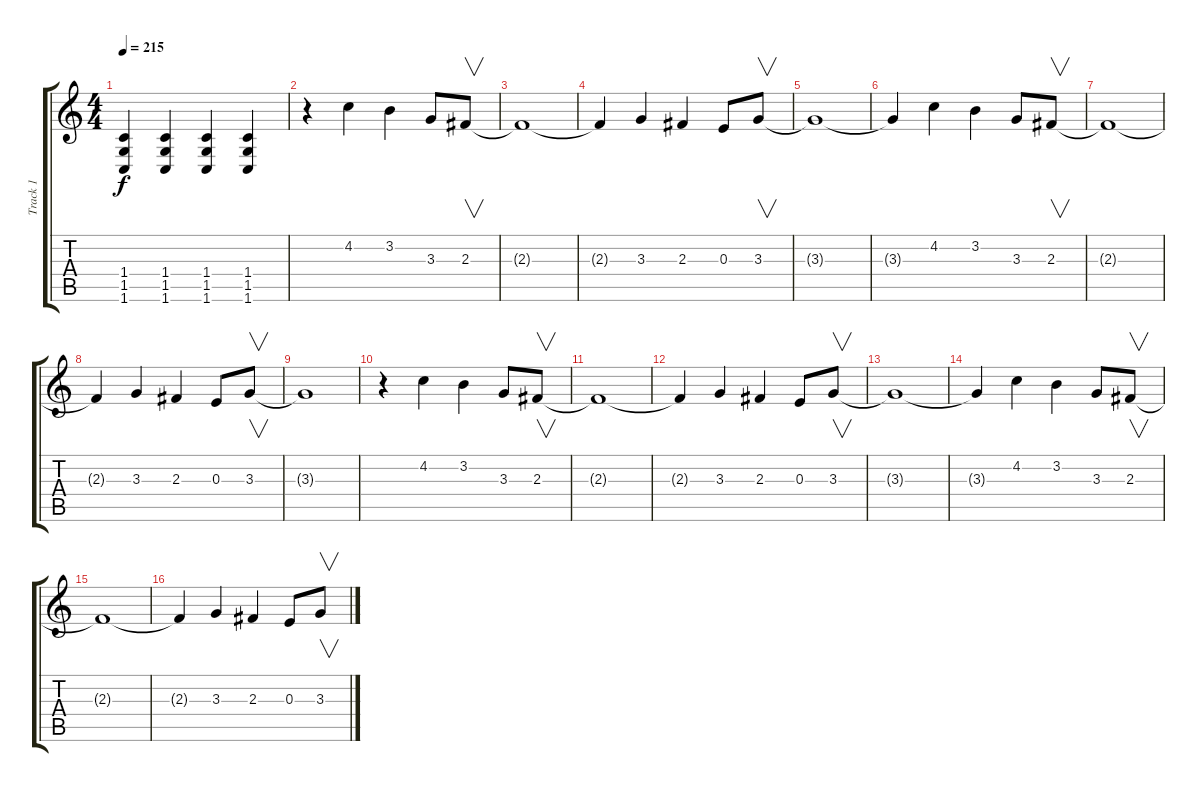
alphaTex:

\track ("Track 1" "Track 1") {instrument distortionguitar}
\staff {score tabs}
\tuning (Db4 Ab3 E3 B2 Gb2 B1) {hide}
\ts (4 4)
\tempo 215
\clef g2
\ks c
(1.4{t} 1.5{t} 1.6{t}).4{dy f} (1.4 1.5 1.6).4 (1.4 1.5 1.6).4 (1.4 1.5 1.6).4 |
r.4 4.2.4 3.2.4 3.3.8 2.3.8{v} |
2.3{t}.1 |
2.3{t}.4 3.3.4 2.3.4 0.3.8 3.3.8{v} |
3.3{t}.1 |
3.3{t}.4 4.2.4 3.2.4 3.3.8 2.3.8{v} |
2.3{t}.1 |
2.3{t}.4 3.3.4 2.3.4 0.3.8 3.3.8{v} |
3.3{t}.1 |
r.4 4.2.4 3.2.4 3.3.8 2.3.8{v} |
2.3{t}.1 |
2.3{t}.4 3.3.4 2.3.4 0.3.8 3.3.8{v} |
3.3{t}.1 |
3.3{t}.4 4.2.4 3.2.4 3.3.8 2.3.8{v} |
2.3{t}.1 |
2.3{t}.4 3.3.4 2.3.4 0.3.8 3.3.8{v}
